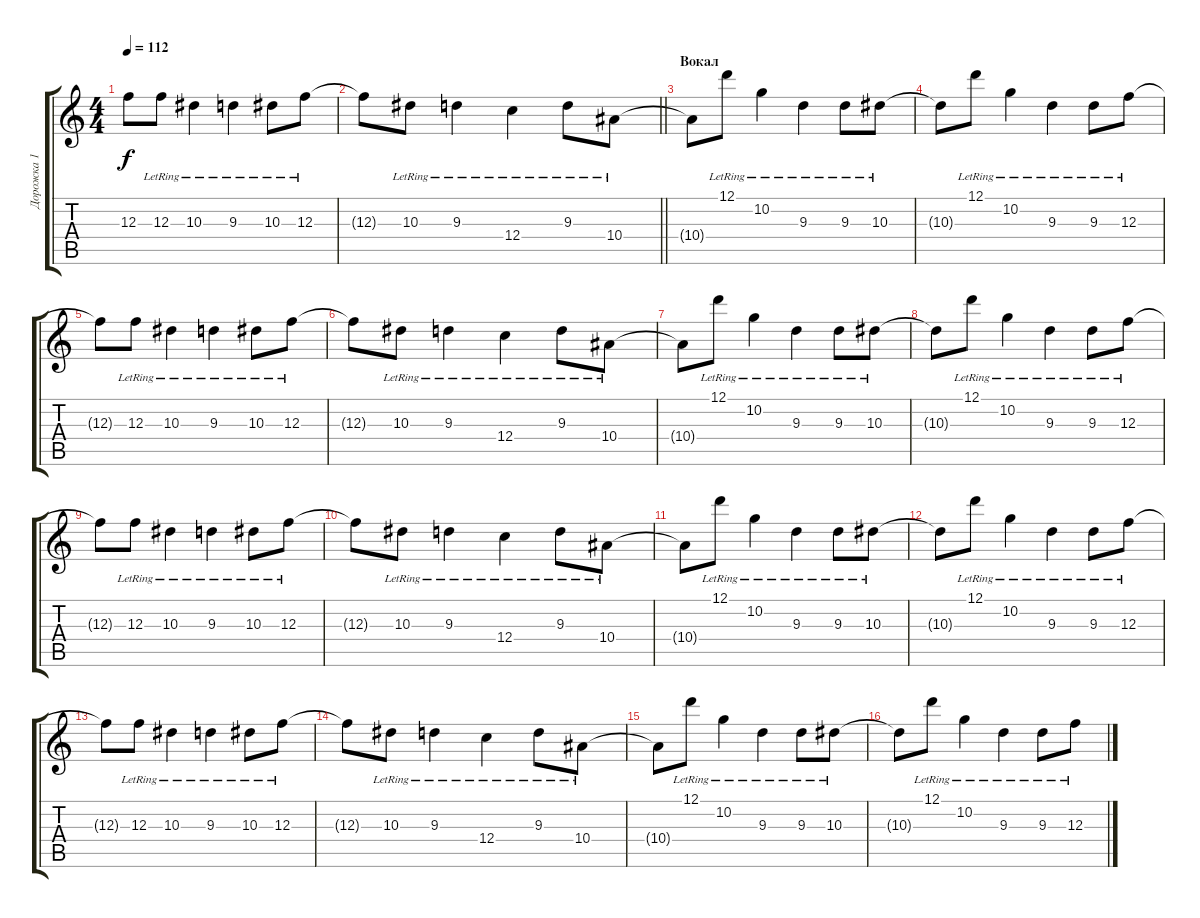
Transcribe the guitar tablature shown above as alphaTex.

\track ("Дорожка 1" "Дорожка 1") {instrument acousticguitarsteel}
\staff {score tabs}
\tuning (D4 A3 F3 C3 G2 C2) {hide}
\ts (4 4)
\tempo 112
\clef g2
\ks c
12.3{t}.8{dy f} 12.3{lr}.8 10.3{lr}.4 9.3{lr}.4 10.3{lr}.8 12.3{lr}.8 |
\barLineRight lightlight
12.3{t}.8 10.3{lr}.8 9.3{lr}.4 12.4{lr}.4 9.3{lr}.8 10.4{lr}.8 |
\section ("" "Вокал")
10.4{t}.8 12.1{lr}.8 10.2{lr}.4 9.3{lr}.4 9.3{lr}.8 10.3{lr}.8 |
10.3{t}.8 12.1{lr}.8 10.2{lr}.4 9.3{lr}.4 9.3{lr}.8 12.3{lr}.8 |
12.3{t}.8 12.3{lr}.8 10.3{lr}.4 9.3{lr}.4 10.3{lr}.8 12.3{lr}.8 |
12.3{t}.8 10.3{lr}.8 9.3{lr}.4 12.4{lr}.4 9.3{lr}.8 10.4{lr}.8 |
10.4{t}.8 12.1{lr}.8 10.2{lr}.4 9.3{lr}.4 9.3{lr}.8 10.3{lr}.8 |
10.3{t}.8 12.1{lr}.8 10.2{lr}.4 9.3{lr}.4 9.3{lr}.8 12.3{lr}.8 |
12.3{t}.8 12.3{lr}.8 10.3{lr}.4 9.3{lr}.4 10.3{lr}.8 12.3{lr}.8 |
12.3{t}.8 10.3{lr}.8 9.3{lr}.4 12.4{lr}.4 9.3{lr}.8 10.4{lr}.8 |
10.4{t}.8 12.1{lr}.8 10.2{lr}.4 9.3{lr}.4 9.3{lr}.8 10.3{lr}.8 |
10.3{t}.8 12.1{lr}.8 10.2{lr}.4 9.3{lr}.4 9.3{lr}.8 12.3{lr}.8 |
12.3{t}.8 12.3{lr}.8 10.3{lr}.4 9.3{lr}.4 10.3{lr}.8 12.3{lr}.8 |
12.3{t}.8 10.3{lr}.8 9.3{lr}.4 12.4{lr}.4 9.3{lr}.8 10.4{lr}.8 |
10.4{t}.8 12.1{lr}.8 10.2{lr}.4 9.3{lr}.4 9.3{lr}.8 10.3{lr}.8 |
10.3{t}.8 12.1{lr}.8 10.2{lr}.4 9.3{lr}.4 9.3{lr}.8 12.3{lr}.8
